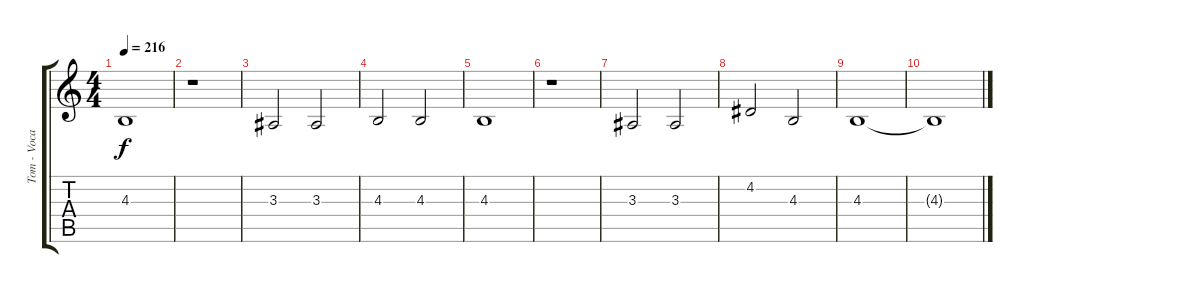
\track ("Tom - Vocals" "Tom - Voca") {instrument tenorsax}
\staff {score tabs}
\tuning (E4 B3 G3 D3 A2 E2) {hide}
\ts (4 4)
\tempo 216
\clef g2
\ks c
4.3.1{dy f} |
r.1 |
3.3.2 3.3.2 |
4.3.2 4.3.2 |
4.3.1 |
r.1 |
3.3.2 3.3.2 |
4.2.2 4.3.2 |
4.3.1 |
4.3{t}.1
